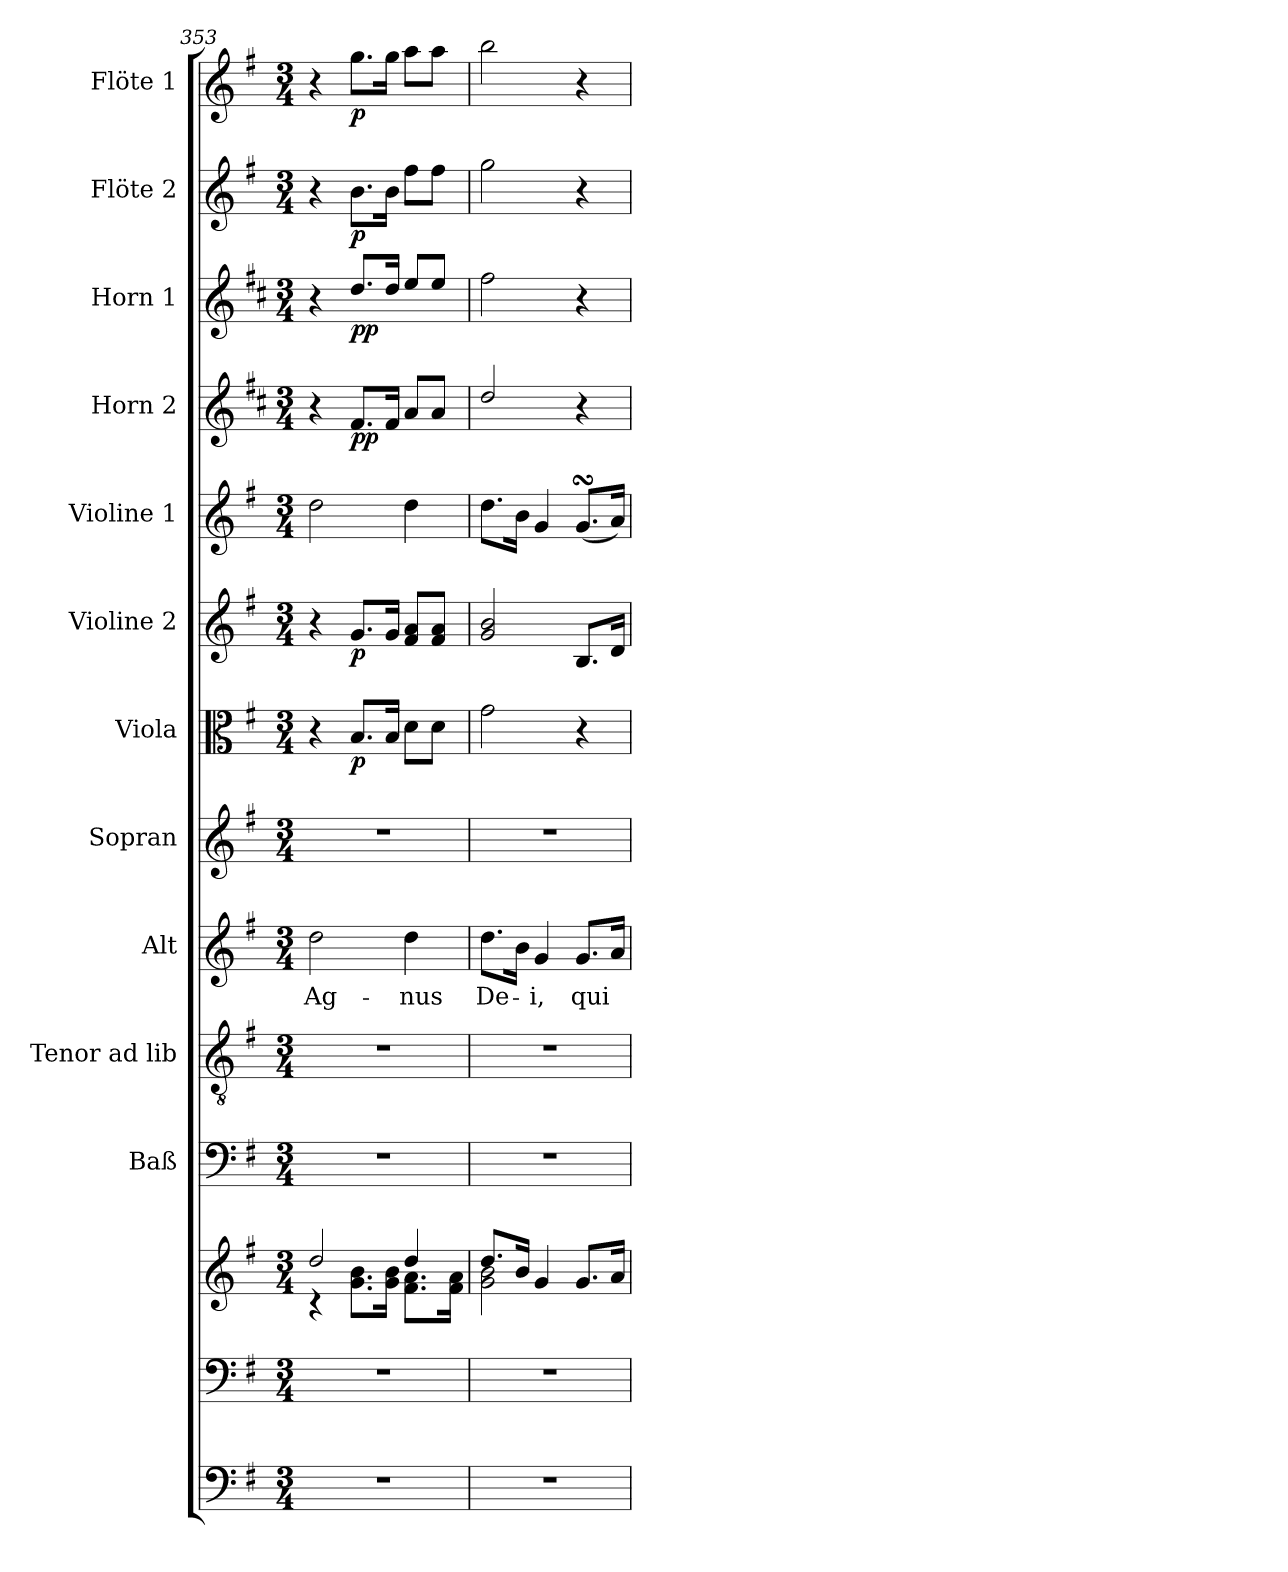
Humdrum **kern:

**kern	**kern	**kern	**kern	**kern	**kern	**text	**kern	**kern	**dynam	**kern	**dynam	**kern	**kern	**dynam	**kern	**dynam	**kern	**dynam	**kern	**dynam
*part13	*part12	*part12	*part11	*part10	*part9	*part9	*part8	*part7	*part7	*part6	*part6	*part5	*part4	*part4	*part3	*part3	*part2	*part2	*part1	*part1
*staff14	*staff13	*staff12	*staff11	*staff10	*staff9	*staff9	*staff8	*staff7	*staff7	*staff6	*staff6	*staff5	*staff4	*staff4	*staff3	*staff3	*staff2	*staff2	*staff1	*staff1
*	*	*	*I"Baß	*I"Tenor ad lib	*I"Alt	*	*I"Sopran	*I"Viola	*	*I"Violine 2	*	*I"Violine 1	*I"Horn 2	*	*I"Horn 1	*	*I"Flöte 2	*	*I"Flöte 1	*
*	*	*	*I'Baß	*I'Ten	*I'Alt	*	*I'Sop	*I'Vla.	*	*I'Vln. 2	*	*I'Vln. 1	*I'Hrn. 2	*	*I'Hrn. 1	*	*I'Fl. 2	*	*I'Fl. 1	*
*clefF4	*clefF4	*clefG2	*clefF4	*clefGv2	*clefG2	*	*clefG2	*clefC3	*	*clefG2	*	*clefG2	*clefG2	*	*clefG2	*	*clefG2	*	*clefG2	*
*ITrd7c12	*	*	*	*	*	*	*	*	*	*	*	*	*ITrd4c7	*	*ITrd4c7	*	*	*	*	*
*k[f#]	*k[f#]	*k[f#]	*k[f#]	*k[f#]	*k[f#]	*	*k[f#]	*k[f#]	*	*k[f#]	*	*k[f#]	*k[f#]	*	*k[f#]	*	*k[f#]	*	*k[f#]	*
*G:	*G:	*G:	*G:	*G:	*G:	*	*G:	*G:	*	*G:	*	*G:	*G:	*	*G:	*	*G:	*	*G:	*
*M3/4	*M3/4	*M3/4	*M3/4	*M3/4	*M3/4	*	*M3/4	*M3/4	*	*M3/4	*	*M3/4	*M3/4	*	*M3/4	*	*M3/4	*	*M3/4	*
=353	=353	=353	=353	=353	=353	=353	=353	=353	=353	=353	=353	=353	=353	=353	=353	=353	=353	=353	=353	=353
*	*	*^	*	*	*	*	*	*	*	*	*	*	*	*	*	*	*	*	*	*
!	!	!	!	!	!	!	!LO:LY:b	!	!	!	!	!	!	!	!	!	!	!	!	!	!
2.r	2.r	2dd/	4rc	2.r	2.r	2dd\	Ag-	2.r	4r	.	4r	.	2dd\	4r	.	4r	.	4r	.	4r	.
!	!	!	!	!	!	!	!	!	!	!LO:DY:b	!	!LO:DY:b	!	!	!LO:DY:b	!	!LO:DY:b	!	!LO:DY:b	!	!LO:DY:b
.	.	.	8.g\ 8.b\L	.	.	.	.	.	8.B/L	p	8.g/L	p	.	8.B/L	pp	8.g/L	pp	8.b\L	p	8.gg\L	p
.	.	.	16g\ 16b\Jk	.	.	.	.	.	16B/Jk	.	16g/Jk	.	.	16B/Jk	.	16g/Jk	.	16b\Jk	.	16gg\Jk	.
!	!	!	!	!	!	!	!LO:LY:b	!	!	!	!	!	!	!	!	!	!	!	!	!	!
.	.	4dd/	8.f#\ 8.a\L	.	.	4dd\	-nus	.	8d\L	.	8f#/ 8a/L	.	4dd\	8d/L	.	8a/L	.	8ff#\L	.	8aa\L	.
.	.	.	.	.	.	.	.	.	8d\J	.	8f#/ 8a/J	.	.	8d/J	.	8a/J	.	8ff#\J	.	8aa\J	.
.	.	.	16f#\ 16a\Jk	.	.	.	.	.	.	.	.	.	.	.	.	.	.	.	.	.	.
=354	=354	=354	=354	=354	=354	=354	=354	=354	=354	=354	=354	=354	=354	=354	=354	=354	=354	=354	=354	=354	=354
!	!	!	!	!	!	!	!LO:LY:b	!	!	!	!	!	!	!	!	!	!	!	!	!	!
2.r	2.r	8.dd/L	2g\ 2b\	2.r	2.r	8.dd\L	De-	2.r	2g\	.	2g/ 2b/	.	8.dd\L	2g/	.	2b\	.	2gg\	.	2bb\	.
.	.	16b/Jk	.	.	.	16b\Jk	.	.	.	.	.	.	16b\Jk	.	.	.	.	.	.	.	.
!	!	!	!	!	!	!	!LO:LY:b	!	!	!	!	!	!	!	!	!	!	!	!	!	!
.	.	4g/	.	.	.	4g/	-i,	.	.	.	.	.	4g/	.	.	.	.	.	.	.	.
!	!	!	!	!	!	!	!LO:LY:b	!	!	!	!	!	!	!	!	!	!	!	!	!	!
.	.	8.g/L	4ryy	.	.	8.g/L	qui	.	4r	.	8.B/L	.	(<8.gsSSs/L	4r	.	4r	.	4r	.	4r	.
.	.	16a/Jk	.	.	.	16a/Jk	.	.	.	.	16d/Jk	.	16a/Jk)	.	.	.	.	.	.	.	.
*	*	*v	*v	*	*	*	*	*	*	*	*	*	*	*	*	*	*	*	*	*	*
=	=	=	=	=	=	=	=	=	=	=	=	=	=	=	=	=	=	=	=	=
*-	*-	*-	*-	*-	*-	*-	*-	*-	*-	*-	*-	*-	*-	*-	*-	*-	*-	*-	*-	*-
